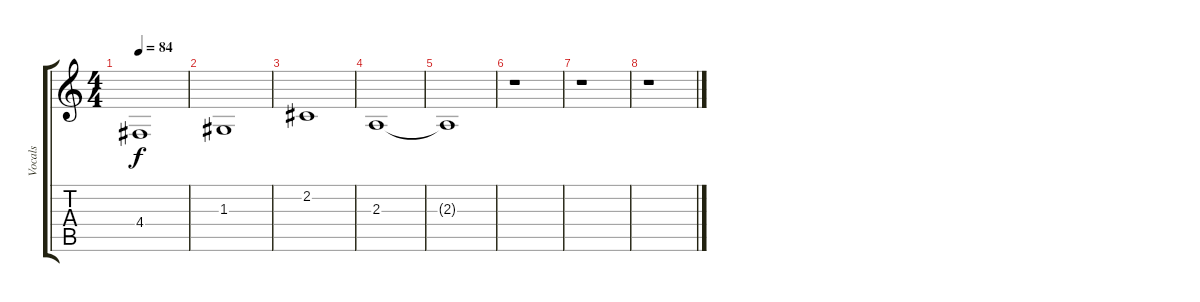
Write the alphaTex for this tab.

\track ("Vocals" "Vocals") {instrument stringensemble1}
\staff {score tabs}
\tuning (E4 B3 G3 D3 A2 E2) {hide}
\ts (4 4)
\tempo 84
\clef g2
\ks c
4.4.1{dy f} |
1.3.1 |
2.2.1 |
2.3.1 |
2.3{t}.1 |
r.1 |
r.1 |
r.1
